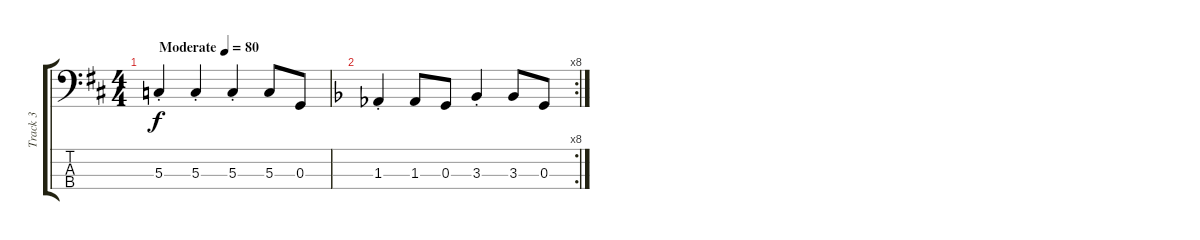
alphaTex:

\track ("Track 3" "Track 3") {instrument electricbassfinger bank 255}
\staff {score tabs}
\tuning (F2 C2 G1 D1) {hide}
\ts (4 4)
\tempo (80 "Moderate")
\clef f4
\ks d
5.3{st}.4{dy f instrument electricbassfinger} 5.3{st}.4 5.3{st}.4 5.3.8 0.3.8 |
\rc 8
\ks dminor
1.3{st}.4 1.3.8 0.3.8 3.3{st}.4 3.3.8 0.3.8
